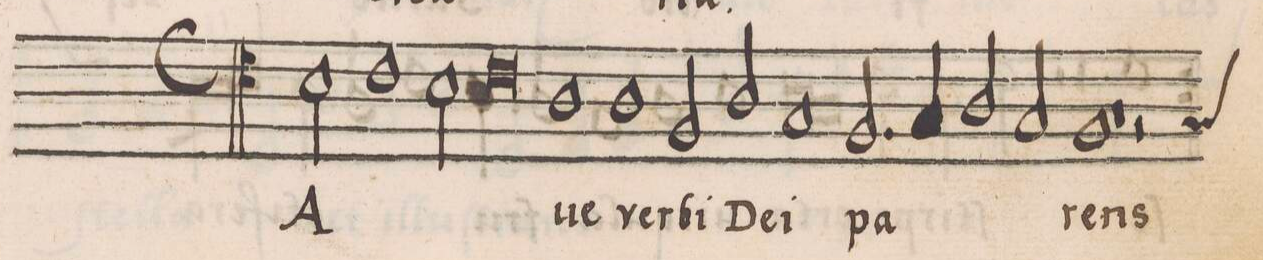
**kern	**text
*I"ALTVS	*
*clefC4	*
*k[]	*
*met(C)	*
*M2/1	*
2B\	A-
1c	.
2B\	.
=2-	=2-
0c	.
=3-	=3-
1A	-ue
1A	ver-
=4-	=4-
2F/	-bi
2A/	De-
1G	-i
=5-	=5-
2.F/	pa-
4G/	.
2A/	.
2G/	.
=6-	=6-
1F	-rens
1r	.
=7-	=7-
2r	.
*custos:G	*
*-	*-
